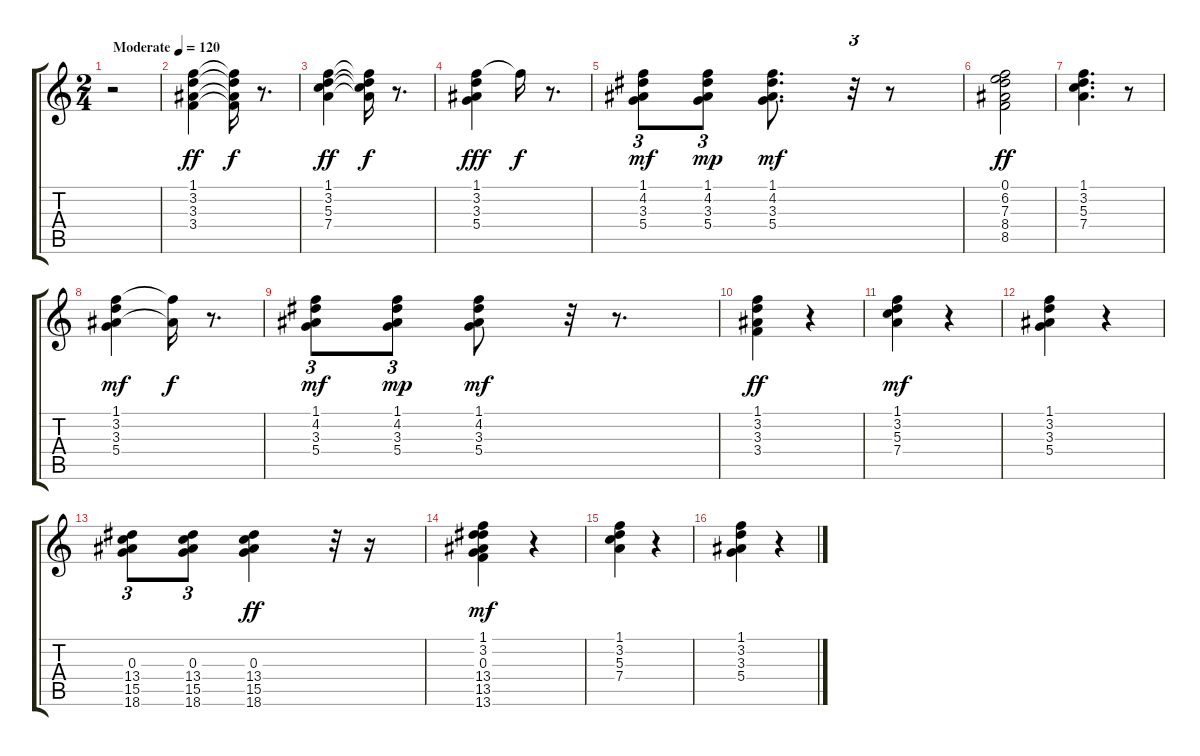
\track "" {instrument electricguitarclean}
\staff {score tabs}
\tuning (E4 B3 G3 D3 A2 E2) {hide}
\ts (2 4)
\tempo (120 "Moderate")
\clef g2
\ks c
r.2{dy ff instrument electricguitarclean} |
(1.1 3.2 3.3 3.4).4 (1.1{t} 3.2{t} 3.3{t} 3.4{t}).16{dy f} r.8{d} |
(1.1 3.2 5.3 7.4).4{dy ff} (1.1{t} 3.2{t} 5.3{t} 7.4{t}).16{dy f} r.8{d} |
(1.1 3.2 3.3 5.4).4{dy fff} 1.1{t}.16{dy f} r.8{d} |
(1.1 4.2 3.3 5.4).8{tu (3 2) dy mf} (1.1 4.2 3.3 5.4).8{tu (3 2) dy mp} (1.1 4.2 3.3 5.4).8{d dy mf} r.32{tu (3 2)} r.8 |
(0.1 6.2 7.3 8.4 8.5).2{dy ff} |
(1.1 3.2 5.3 7.4).4{d} r.8 |
(1.1 3.2 3.3 5.4).4{dy mf} (1.1{t} 3.3{t}).16{dy f} r.8{d} |
(1.1 4.2 3.3 5.4).8{tu (3 2) dy mf} (1.1 4.2 3.3 5.4).8{tu (3 2) dy mp} (1.1 4.2 3.3 5.4).8{dy mf} r.32{tu (3 2)} r.8{d} |
(1.1 3.2 3.3 3.4).4{dy ff} r.4 |
(1.1 3.2 5.3 7.4).4{dy mf} r.4 |
(1.1 3.2 3.3 5.4).4 r.4 |
(0.3 13.4 15.5 18.6).8{tu (3 2)} (0.3 13.4 15.5 18.6).8{tu (3 2)} (0.3 13.4 15.5 18.6).4{dy ff} r.32{tu (3 2)} r.16 |
(1.1 3.2 0.3 13.4 13.5 13.6).4{dy mf} r.4 |
(1.1 3.2 5.3 7.4).4 r.4 |
(1.1 3.2 3.3 5.4).4 r.4
